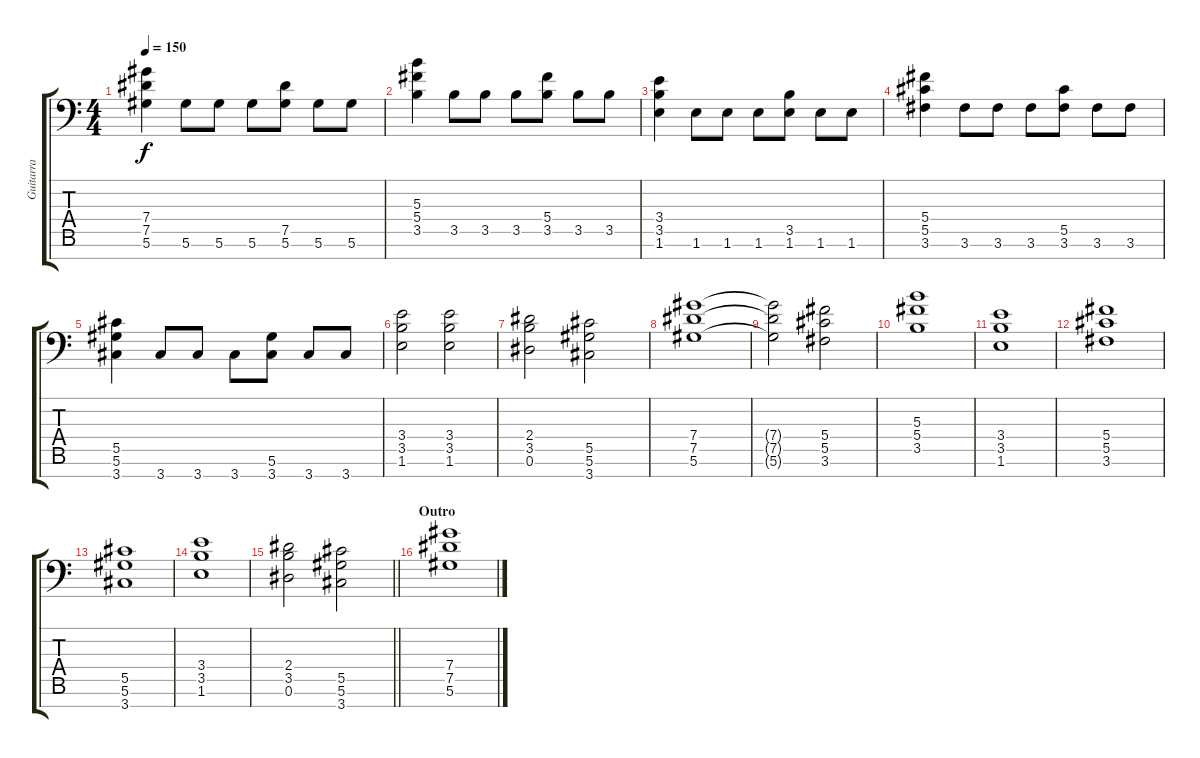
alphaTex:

\track ("Guitarra" "Guitarra") {instrument distortionguitar}
\staff {score tabs}
\tuning (Eb4 Bb3 Gb3 Db3 Ab2 Eb2 Bb1) {hide}
\ts (4 4)
\tempo 150
\clef f4
\ks c
(7.4 7.5 5.6).4{dy f} 5.6.8 5.6.8 5.6.8 (7.5 5.6).8 5.6.8 5.6.8 |
(5.3 5.4 3.5).4 3.5.8 3.5.8 3.5.8 (5.4 3.5).8 3.5.8 3.5.8 |
(3.4 3.5 1.6).4 1.6.8 1.6.8 1.6.8 (3.5 1.6).8 1.6.8 1.6.8 |
(5.4 5.5 3.6).4 3.6.8 3.6.8 3.6.8 (5.5 3.6).8 3.6.8 3.6.8 |
(5.5 5.6 3.7).4 3.7.8 3.7.8 3.7.8 (5.6 3.7).8 3.7.8 3.7.8 |
(3.4 3.5 1.6).2 (3.4 3.5 1.6).2 |
(2.4 3.5 0.6).2 (5.5 5.6 3.7).2 |
(7.4 7.5 5.6).1 |
(7.4{t} 7.5{t} 5.6{t}).2 (5.4 5.5 3.6).2 |
(5.3 5.4 3.5).1 |
(3.4 3.5 1.6).1 |
(5.4 5.5 3.6).1 |
(5.5 5.6 3.7).1 |
(3.4 3.5 1.6).1 |
\barLineRight lightlight
(2.4 3.5 0.6).2 (5.5 5.6 3.7).2 |
\section ("" "Outro")
(7.4 7.5 5.6).1
